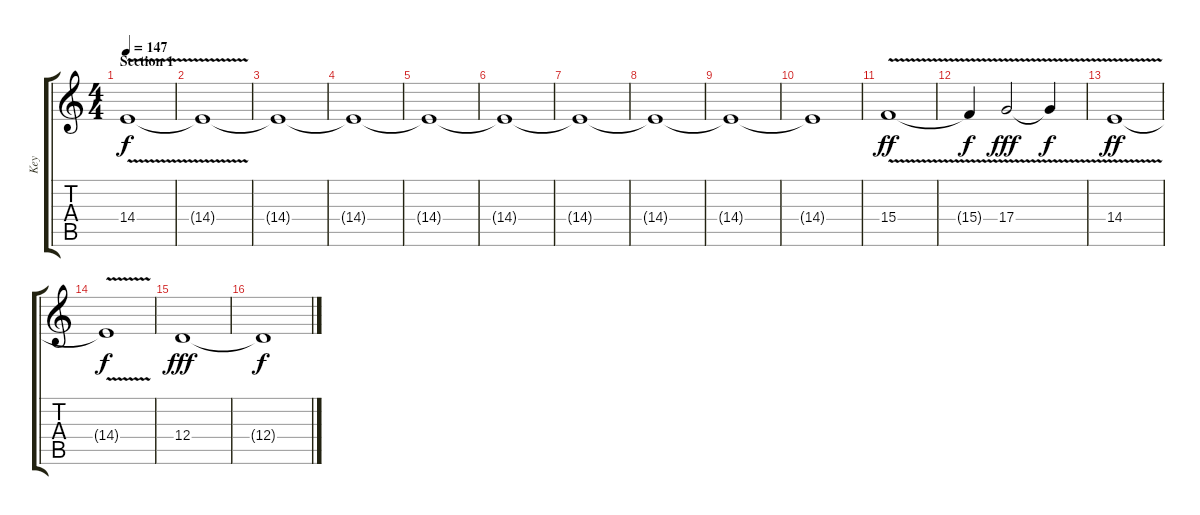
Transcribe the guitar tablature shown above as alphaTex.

\track ("Key" "Key") {instrument fx6goblins}
\staff {score tabs}
\tuning (E4 B3 G3 D3 A2 E2) {hide}
\ts (4 4)
\section ("" "Section 1")
\tempo 147
\clef g2
\ks c
14.4{v}.1{dy f volume 11} |
14.4{t}.1 |
14.4{t}.1 |
14.4{t}.1 |
14.4{t}.1 |
14.4{t}.1 |
14.4{t}.1 |
14.4{t}.1 |
14.4{t}.1 |
14.4{t}.1 |
15.4{v}.1{dy ff volume 13} |
15.4{t}.4{dy f} 17.4{v}.2{dy fff} 17.4{t}.4{dy f} |
14.4{v}.1{dy ff} |
14.4{t}.1{dy f} |
12.4.1{dy fff} |
12.4{t}.1{dy f}
